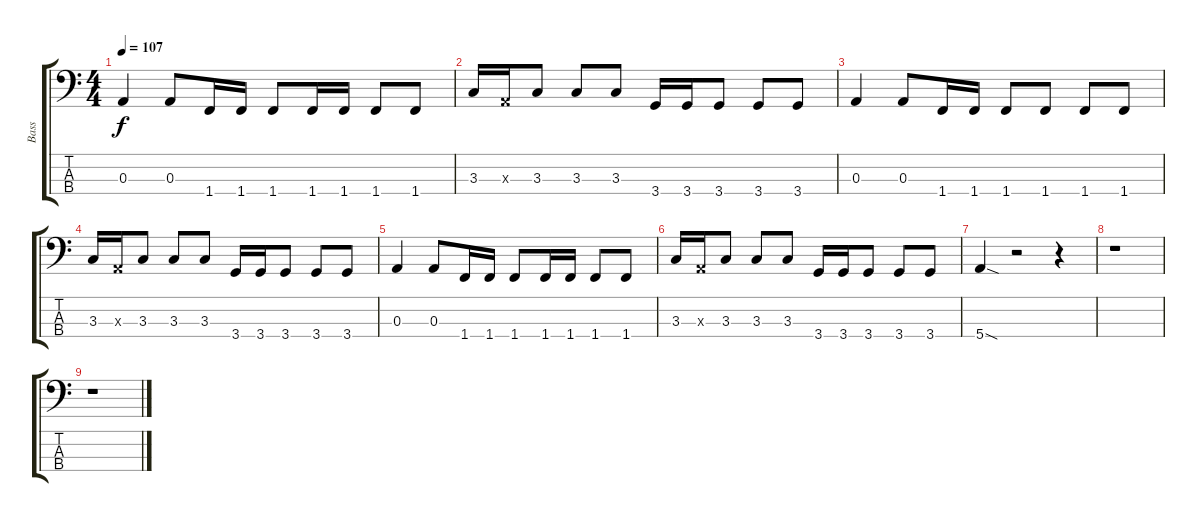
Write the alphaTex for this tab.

\track ("Bass" "Bass") {instrument electricbasspick}
\staff {score tabs}
\tuning (G2 D2 A1 E1) {hide}
\ts (4 4)
\tempo 107
\clef f4
\ks c
0.3.4{dy f} 0.3.8 1.4.16 1.4.16 1.4.8 1.4.16 1.4.16 1.4.8 1.4.8 |
3.3.16 0.3{x}.16 3.3.8 3.3.8 3.3.8 3.4.16 3.4.16 3.4.8 3.4.8 3.4.8 |
0.3.4 0.3.8 1.4.16 1.4.16 1.4.8 1.4.8 1.4.8 1.4.8 |
3.3.16 0.3{x}.16 3.3.8 3.3.8 3.3.8 3.4.16 3.4.16 3.4.8 3.4.8 3.4.8 |
0.3.4 0.3.8 1.4.16 1.4.16 1.4.8 1.4.16 1.4.16 1.4.8 1.4.8 |
3.3.16 0.3{x}.16 3.3.8 3.3.8 3.3.8 3.4.16 3.4.16 3.4.8 3.4.8 3.4.8 |
5.4{sod}.4 r.2 r.4 |
r.1 |
r.1
